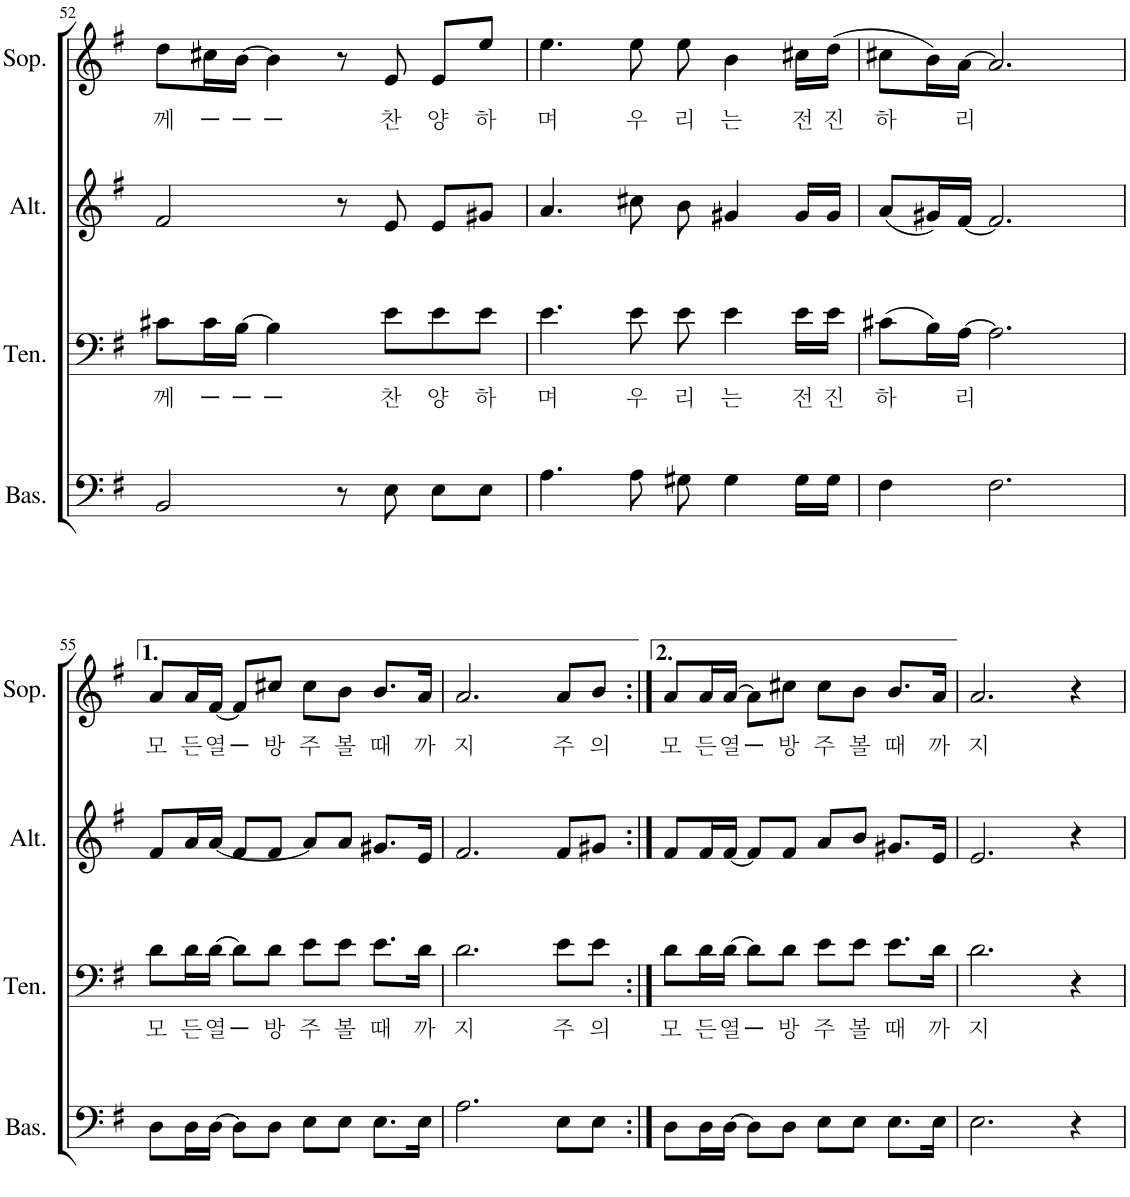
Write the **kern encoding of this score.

**kern	**kern	**text	**kern	**kern	**text
*part4	*part3	*part3	*part2	*part1	*part1
*staff4	*staff3	*staff3	*staff2	*staff1	*staff1
*I"Bas.	*I"Ten.	*	*I"Alt.	*I"Sop.	*
*I'Bas.	*I'Ten.	*	*I'Alt.	*I'Sop.	*
!!LO:PB:g=z
*clefF4	*clefF4	*	*clefG2	*clefG2	*
*k[f#]	*k[f#]	*	*k[f#]	*k[f#]	*
*M4/4	*M4/4	*	*M4/4	*M4/4	*
=52	=52	=52	=52	=52	=52
!	!	!LO:LY:b	!	!	!LO:LY:b
2BB/	8c#X\L	께	2f#/	8dd\L	께
!	!	!LO:LY:b	!	!	!LO:LY:b
.	16c#\L	ー	.	16cc#X\L	ー
!	!	!LO:LY:b	!	!	!LO:LY:b
.	[16B\JJ	ー	.	[16b\JJ	ー
!	!	!LO:LY:b	!	!	!LO:LY:b
.	4B\]	ー	.	4b\]	ー
8r	8ryy	.	8r	8r	.
!	!	!LO:LY:b	!	!	!LO:LY:b
8E\	8e\L	찬	8e/	8e/	찬
!	!	!LO:LY:b	!	!	!LO:LY:b
8E\L	8e\	양	8e/L	8e/L	양
!	!	!LO:LY:b	!	!	!LO:LY:b
8E\J	8e\J	하	8g#X/J	8ee/J	하
=53	=53	=53	=53	=53	=53
!	!	!LO:LY:b	!	!	!LO:LY:b
4.A\	4.e\	며	4.a/	4.ee\	며
!	!	!LO:LY:b	!	!	!LO:LY:b
8A\	8e\	우	8cc#X\	8ee\	우
!	!	!LO:LY:b	!	!	!LO:LY:b
8G#X\	8e\	리	8b\	8ee\	리
!	!	!LO:LY:b	!	!	!LO:LY:b
4G#\	4e\	는	4g#X/	4b\	는
!	!	!LO:LY:b	!	!	!LO:LY:b
16G#\LL	16e\LL	전	16g#/LL	16cc#X\LL	전
!	!	!LO:LY:b	!	!	!LO:LY:b
16G#\JJ	16e\JJ	진	16g#/JJ	(16dd\JJ	진
=54	=54	=54	=54	=54	=54
!	!	!LO:LY:b	!	!	!LO:LY:b
4F#\	(8c#X\L	하	(8a/L	8cc#X\L	하
.	16B\L)	.	16g#X/L)	16b\L)	.
!	!	!LO:LY:b	!	!	!LO:LY:b
.	[16A\JJ	리	[16f#/JJ	[16a\JJ	리
2.F#\	2.A\]	.	2.f#/]	2.a/]	.
!!LO:LB:g=z
=55	=55	=55	=55	=55	=55
!	!	!LO:LY:b	!	!	!LO:LY:b
8D\L	8d\L	모	8f#/L	8a/L	모
!	!	!LO:LY:b	!	!	!LO:LY:b
16D\L	16d\L	든	16a/L	16a/L	든
!	!	!LO:LY:b	!	!	!LO:LY:b
[16D\JJ	[16d\JJ	열	[16a/JJ	[16f#/JJ	열
!	!	!LO:LY:b	!	!	!LO:LY:b
8D\L]	8d\L]	ー	8f#/L	8f#/L]	ー
!	!	!LO:LY:b	!	!	!LO:LY:b
8D\J	8d\J	방	8f#/J	8cc#X/J	방
!	!	!LO:LY:b	!	!	!LO:LY:b
8E\L	8e\L	주	8a/L]	8cc#\L	주
!	!	!LO:LY:b	!	!	!LO:LY:b
8E\J	8e\J	볼	8a/J	8b\J	볼
!	!	!LO:LY:b	!	!	!LO:LY:b
8.E\L	8.e\L	때	8.g#X/L	8.b/L	때
!	!	!LO:LY:b	!	!	!LO:LY:b
16E\Jk	16d\Jk	까	16e/Jk	16a/Jk	까
=56	=56	=56	=56	=56	=56
!	!	!LO:LY:b	!	!	!LO:LY:b
2.A\	2.d\	지	2.f#/	2.a/	지
!	!	!LO:LY:b	!	!	!LO:LY:b
8E\L	8e\L	주	8f#/L	8a/L	주
!	!	!LO:LY:b	!	!	!LO:LY:b
8E\J	8e\J	의	8g#X/J	8b/J	의
=57:|!	=57:|!	=57:|!	=57:|!	=57:|!	=57:|!
!	!	!LO:LY:b	!	!	!LO:LY:b
8D\L	8d\L	모	8f#/L	8a/L	모
!	!	!LO:LY:b	!	!	!LO:LY:b
16D\L	16d\L	든	16f#/L	16a/L	든
!	!	!LO:LY:b	!	!	!LO:LY:b
[16D\JJ	[16d\JJ	열	[16f#/JJ	[16a/JJ	열
!	!	!LO:LY:b	!	!	!LO:LY:b
8D\L]	8d\L]	ー	8f#/L]	8a\L]	ー
!	!	!LO:LY:b	!	!	!LO:LY:b
8D\J	8d\J	방	8f#/J	8cc#X\J	방
!	!	!LO:LY:b	!	!	!LO:LY:b
8E\L	8e\L	주	8a/L	8cc#\L	주
!	!	!LO:LY:b	!	!	!LO:LY:b
8E\J	8e\J	볼	8b/J	8b\J	볼
!	!	!LO:LY:b	!	!	!LO:LY:b
8.E\L	8.e\L	때	8.g#X/L	8.b/L	때
!	!	!LO:LY:b	!	!	!LO:LY:b
16E\Jk	16d\Jk	까	16e/Jk	16a/Jk	까
=58	=58	=58	=58	=58	=58
!	!	!LO:LY:b	!	!	!LO:LY:b
2.E\	2.d\	지	2.e/	2.a/	지
4r	4r	.	4r	4r	.
=	=	=	=	=	=
*-	*-	*-	*-	*-	*-
